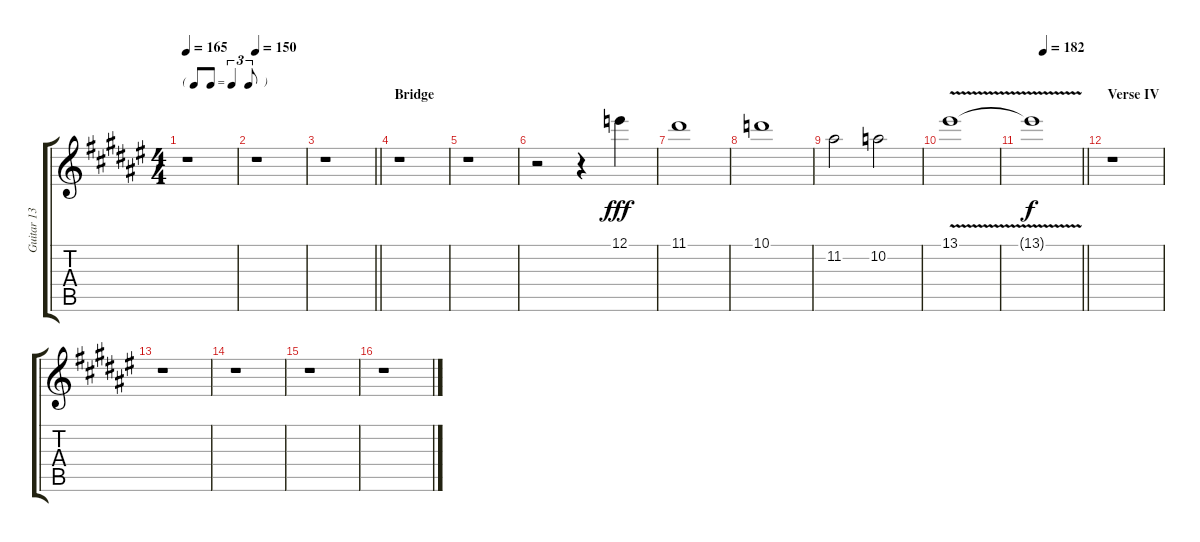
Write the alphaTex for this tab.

\track ("Guitar 13 (trombone)" "Guitar 13 ") {instrument overdrivenguitar}
\staff {score tabs}
\tuning (E4 B3 G3 D3 A2 E2) {hide}
\ts (4 4)
\tf triplet8th
\tempo 165
\clef g2
\ks f#
r.1{dy fff} |
\tempo 150
r.1 |
\barLineRight lightlight
r.1 |
\section ("" "Bridge")
r.1 |
r.1 |
r.2 r.4 12.1.4 |
11.1.1 |
10.1.1 |
11.2.2 10.2.2 |
13.1{v}.1 |
\tempo (182 0.25)
\barLineRight lightlight
13.1{t}.1{dy f} |
\section ("" "Verse IV")
r.1 |
r.1 |
r.1 |
r.1 |
r.1
